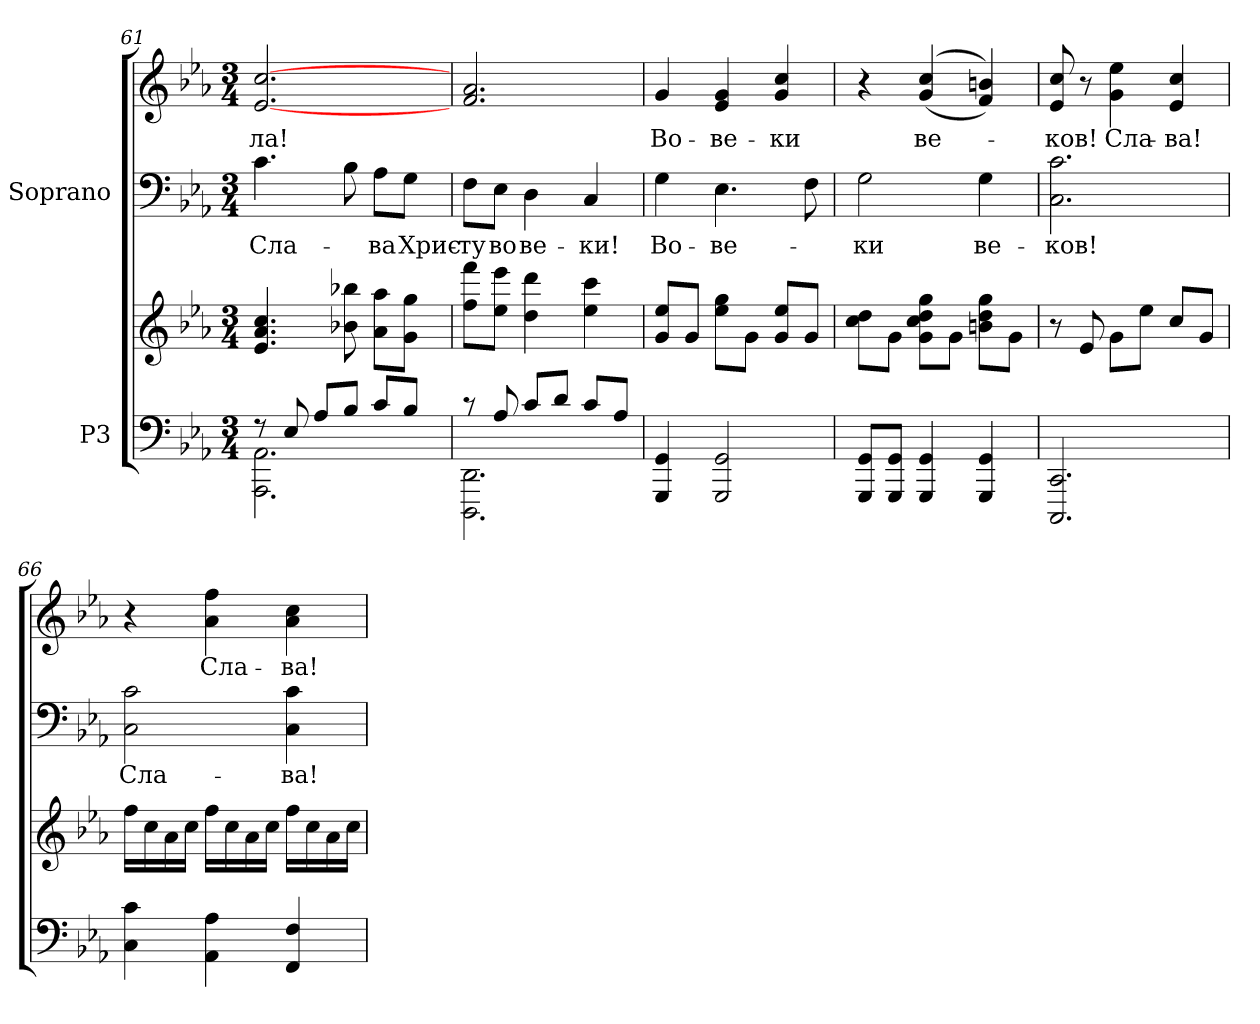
**kern	**kern	**kern	**text	**kern	**text
*part2	*part2	*part1	*part1	*part1	*part1
*staff4	*staff3	*staff2	*staff2	*staff1	*staff1
*I"P3	*	*I"Soprano	*	*	*
*clefF4	*clefG2	*clefF4	*	*clefG2	*
*k[b-e-a-]	*k[b-e-a-]	*k[b-e-a-]	*	*k[b-e-a-]	*
*c:	*c:	*c:	*	*c:	*
*M3/4	*M3/4	*M3/4	*	*M3/4	*
=61	=61	=61	=61	=61	=61
*^	*	*	*	*	*
!	!	!	!	!LO:LY:a:color=#000000	!	!
!	!	!	!	!	!	!LO:LY:b:color=#000000
8r	2.AAA-i\ 2.AA-i	4.e-i/ 4.a-i 4.cci	4.ci\	Сла-	[<2.e-i/ [>2.cci	ла!
8E-i/	.	.	.	.	.	.
8A-i/L	.	.	.	.	.	.
8B-i/J	.	8b-Xi\ 8bb-Xi	8B-i\	.	.	.
!	!	!	!	!LO:LY:a:color=#000000	!	!
8ci/L	.	8a-i\ 8aa-iL	8A-i\L	-ва	.	.
!	!	!	!	!LO:LY:a:color=#000000	!	!
8B-i/J	.	8gi\ 8ggiJ	8Gi\J	Хрис-	.	.
!!LO:PB:g=z
=62	=62	=62	=62	=62	=62	=62
!	!	!	!	!LO:LY:a:color=#000000	!	!
8r	2.DDDi\ 2.DDi	8ffi\ 8fffiL	8Fi\L	-ту	2.fi/ 2.a-i	.
!	!	!	!	!LO:LY:a:color=#000000	!	!
8A-i/	.	8ee-i\ 8eee-iJ	8E-i\J	во	.	.
!	!	!	!	!LO:LY:a:color=#000000	!	!
8ci/L	.	4ddi\ 4dddi	4Di\	ве-	.	.
8di/J	.	.	.	.	.	.
!	!	!	!	!LO:LY:a:color=#000000	!	!
8ci/L	.	4ee-i\ 4ccci	4Ci/	-ки!	.	.
8A-i/J	.	.	.	.	.	.
*v	*v	*	*	*	*	*
=63	=63	=63	=63	=63	=63
!	!	!	!LO:LY:a:color=#000000	!	!
!	!	!	!	!	!LO:LY:b:color=#000000
4GGGi/ 4GGi	8gi/ 8ee-iL	4Gi\	Во-	4gi/	Во-
.	8gi/J	.	.	.	.
!	!	!	!LO:LY:a:color=#000000	!	!
!	!	!	!	!	!LO:LY:b:color=#000000
2GGGi/ 2GGi	8ee-i\ 8ggiL	4.E-i\	-ве-	4e-i/ 4gi	-ве-
.	8gi\J	.	.	.	.
!	!	!	!	!	!LO:LY:b:color=#000000
.	8gi/ 8ee-iL	.	.	4gi/ 4cci	-ки
.	8gi/J	8Fi\	.	.	.
=64	=64	=64	=64	=64	=64
!	!	!	!LO:LY:a:color=#000000	!	!
8GGGi/ 8GGiL	8cci\ 8ddiL	2Gi\	-ки	4r	.
8GGGi/ 8GGiJ	8gi\J	.	.	.	.
!	!	!	!	!	!LO:LY:b:color=#000000
4GGGi/ 4GGi	8gi\ 8cci 8ddi 8ggiL	.	.	((4gi/ 4cci	ве-
.	8gi\J	.	.	.	.
!	!	!	!LO:LY:a:color=#000000	!	!
4GGGi/ 4GGi	8bni\ 8ddi 8ggiL	4Gi\	ве-	4fi/ 4bni))	.
.	8gi\J	.	.	.	.
=65	=65	=65	=65	=65	=65
!	!	!	!LO:LY:a:color=#000000	!	!
!	!	!	!	!	!LO:LY:b:color=#000000
2.CCCi/ 2.CCi	8r	2.Ci\ 2.ci	-ков!	8e-i/ 8cci	-ков!
.	8e-i/	.	.	8r	.
!	!	!	!	!	!LO:LY:b:color=#000000
.	8gi\L	.	.	4gi\ 4ee-i	Сла-
.	8ee-i\J	.	.	.	.
!	!	!	!	!	!LO:LY:b:color=#000000
.	8cci/L	.	.	4e-i/ 4cci	-ва!
.	8gi/J	.	.	.	.
!!LO:LB:g=z
=66	=66	=66	=66	=66	=66
!	!	!	!LO:LY:a:color=#000000	!	!
4Ci\ 4ci	16ffi\LL	2Ci\ 2ci	Сла-	4r	.
.	16cci\	.	.	.	.
.	16a-i\	.	.	.	.
.	16cci\JJ	.	.	.	.
!	!	!	!	!	!LO:LY:b:color=#000000
4AA-i\ 4A-i	16ffi\LL	.	.	4a-i\ 4ffi	Сла-
.	16cci\	.	.	.	.
.	16a-i\	.	.	.	.
.	16cci\JJ	.	.	.	.
!	!	!	!LO:LY:a:color=#000000	!	!
!	!	!	!	!	!LO:LY:b:color=#000000
4FFi/ 4Fi	16ffi\LL	4Ci\ 4ci	-ва!	4a-i\ 4cci	-ва!
.	16cci\	.	.	.	.
.	16a-i\	.	.	.	.
.	16cci\JJ	.	.	.	.
=	=	=	=	=	=
*-	*-	*-	*-	*-	*-
